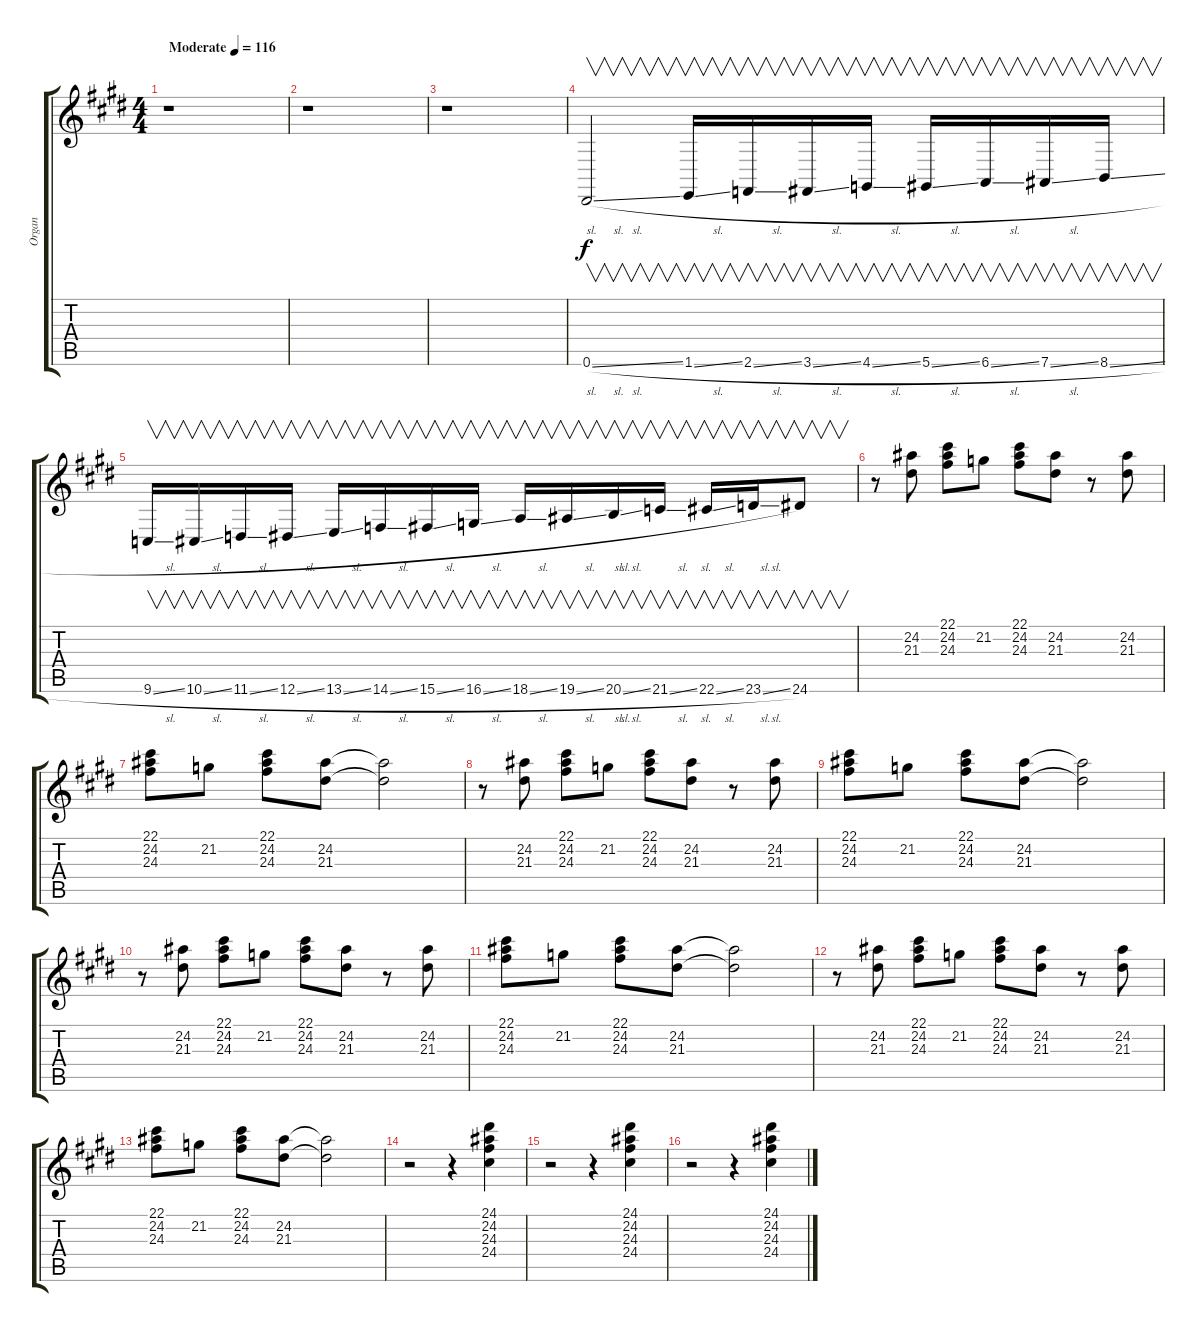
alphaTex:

\track ("Organ" "Organ") {instrument rockorgan}
\staff {score tabs}
\tuning (Eb4 Bb3 Gb3 Db3 Ab2 Eb2) {hide}
\ts (4 4)
\tempo (116 "Moderate")
\clef g2
\ks e
r.1{dy f instrument rockorgan} |
r.1 |
r.1 |
0.6{sl}.2{v} 1.6{sl}.16{v} 2.6{sl}.16{v} 3.6{sl}.16{v} 4.6{sl}.16{v} 5.6{sl}.16{v} 6.6{sl}.16{v} 7.6{sl}.16{v} 8.6{sl}.16{v} |
9.6{sl}.16{v} 10.6{sl}.16{v} 11.6{sl}.16{v} 12.6{sl}.16{v} 13.6{sl}.16{v} 14.6{sl}.16{v} 15.6{sl}.16{v} 16.6{sl}.16{v} 18.6{sl}.16{v} 19.6{sl}.16{v} 20.6{sl}.16{v} 21.6{sl}.16{v} 22.6{sl}.16{v} 23.6{sl}.16{v} 24.6.8{v} |
r.8 (24.2 21.3).8 (22.1 24.2 24.3).8 21.2.8 (22.1 24.2 24.3).8 (24.2 21.3).8 r.8 (24.2 21.3).8 |
(22.1 24.2 24.3).8 21.2.8 (22.1 24.2 24.3).8 (24.2 21.3).8 (24.2{t} 21.3{t}).2 |
r.8 (24.2 21.3).8 (22.1 24.2 24.3).8 21.2.8 (22.1 24.2 24.3).8 (24.2 21.3).8 r.8 (24.2 21.3).8 |
(22.1 24.2 24.3).8 21.2.8 (22.1 24.2 24.3).8 (24.2 21.3).8 (24.2{t} 21.3{t}).2 |
r.8 (24.2 21.3).8 (22.1 24.2 24.3).8 21.2.8 (22.1 24.2 24.3).8 (24.2 21.3).8 r.8 (24.2 21.3).8 |
(22.1 24.2 24.3).8 21.2.8 (22.1 24.2 24.3).8 (24.2 21.3).8 (24.2{t} 21.3{t}).2 |
r.8 (24.2 21.3).8 (22.1 24.2 24.3).8 21.2.8 (22.1 24.2 24.3).8 (24.2 21.3).8 r.8 (24.2 21.3).8 |
(22.1 24.2 24.3).8 21.2.8 (22.1 24.2 24.3).8 (24.2 21.3).8 (24.2{t} 21.3{t}).2 |
r.2 r.4 (24.1 24.2 24.3 24.4).4 |
r.2 r.4 (24.1 24.2 24.3 24.4).4 |
r.2 r.4 (24.1 24.2 24.3 24.4).4
